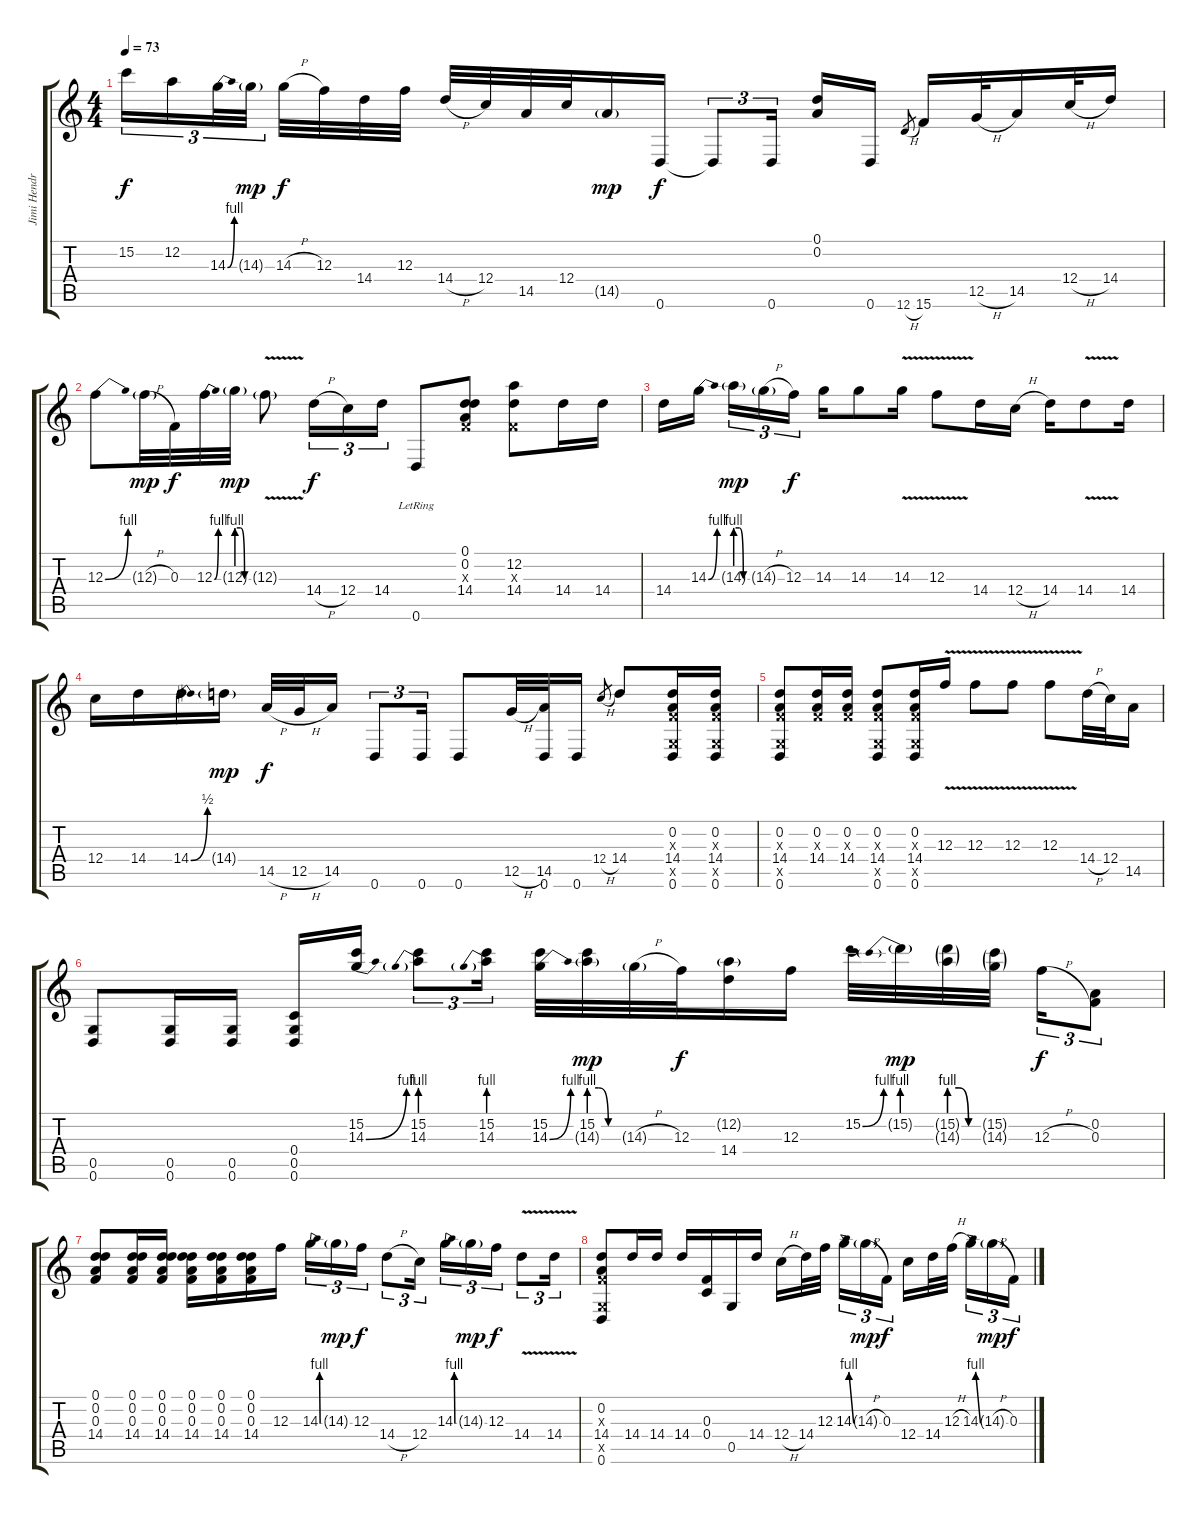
\track ("Jimi Hendrix" "Jimi Hendr") {instrument overdrivenguitar}
\staff {score tabs}
\tuning (D4 A3 F3 C3 G2 D2) {hide}
\ts (4 4)
\tempo 73
\clef g2
\ks c
15.2.16{tu (3 2) dy f} 12.2.16{tu (3 2)} 14.3{be (bend 0 0 60 4)}.32{tu (3 2)} 14.3{g}.32{tu (3 2) dy mp} 14.3{h}.32{dy f} 12.3.32 14.4.32 12.3.32 14.4{h}.32 12.4.32 14.5.32 12.4.32 14.5{g}.16{dy mp} 0.6.16{dy f} 0.6{t}.8{tu (3 2)} 0.6.16{tu (3 2)} (0.1 0.2).16 0.6.16 12.6{h}.8{gr} 15.6.16 12.5{h}.32 14.5.16 12.4{h}.32 14.4.16 |
12.3{be (bend 0 0 60 4)}.8 12.3{h g}.32{dy mp} 0.3.32{dy f} 12.3{be (bend 0 0 60 4)}.32 12.3{be (custom 0 4 20 4 40 0 60 0) g}.32{dy mp} 12.3{v g}.8 14.4{h}.16{tu (3 2) dy f} 12.4.16{tu (3 2)} 14.4.16{tu (3 2)} 0.6{lr}.8 (0.1 0.2 0.3{x} 14.4).8 (12.2 0.3{x} 14.4).8 14.4.16 14.4.16 |
14.4.16 14.3{be (bend 0 0 60 4)}.16 14.3{be (custom 0 4 20 4 40 0 60 0) g}.16{tu (3 2) dy mp} 14.3{h g}.16{tu (3 2)} 12.3.16{tu (3 2) dy f} 14.3.16 14.3.8 14.3{v}.16 12.3{v}.8 14.4.16 12.4{h}.16 14.4.16 14.4{v}.8 14.4.16 |
12.4.16 14.4.16 14.4{be (bend 0 0 60 2)}.16 14.4{g}.16{dy mp} 14.5{h}.32{dy f} 12.5{h}.32 14.5.16 0.6.8{tu (3 2)} 0.6.16{tu (3 2)} 0.6.8 12.5{h}.32 (14.5 0.6).32 0.6.16 12.4{h}.8{gr} 14.4.8 (0.2 0.3{x} 14.4 0.5{x} 0.6).16 (0.2 0.3{x} 14.4 0.5{x} 0.6).16 |
(0.2 0.3{x} 14.4 0.5{x} 0.6).8 (0.2 0.3{x} 14.4).16 (0.2 0.3{x} 14.4).16 (0.2 0.3{x} 14.4 0.5{x} 0.6).8 (0.2 0.3{x} 14.4 0.5{x} 0.6).16 12.3{v}.16 12.3{v}.8 12.3{v}.8 12.3{v}.8 14.4{h}.32 12.4.32 14.5.16 |
(0.5 0.6).8 (0.5 0.6).16 (0.5 0.6).16 (0.4 0.5 0.6).16 (15.2 14.3{be (bend 0 0 60 4)}).16 (15.2 14.3{be (prebend 0 4 60 4)}).8{tu (3 2)} (15.2 14.3{be (prebend 0 4 60 4)}).16{tu (3 2)} (15.2 14.3{be (bend 0 0 60 4)}).32 (15.2 14.3{be (custom 0 4 20 4 40 0 60 0) g}).32{dy mp} 14.3{h g}.32 12.3.32{dy f} (12.2{g} 14.4).16 12.3.16 15.2{be (bend 0 0 60 4)}.32 15.2{be (prebend 0 4 60 4) g}.32{dy mp} (15.2{be (custom 0 4 20 4 40 0 60 0) g} 14.3{be (custom 0 4 20 4 40 0 60 0) g}).32 (15.2{g} 14.3{g}).32 12.3{h}.16{tu (3 2) dy f} (0.2 0.3).8{tu (3 2)} |
(0.1 0.2 0.3 14.4).8 (0.1 0.2 0.3 14.4).16 (0.1 0.2 0.3 14.4).16 (0.1 0.2 0.3 14.4).16 (0.1 0.2 0.3 14.4).16 (0.1 0.2 0.3 14.4).16 12.3.16 14.3{be (bend 0 0 60 4)}.16{tu (3 2)} 14.3{g}.16{tu (3 2) dy mp} 12.3.16{tu (3 2) dy f} 14.4{h}.8{tu (3 2)} 12.4.16{tu (3 2)} 14.3{be (bend 0 0 60 4)}.16{tu (3 2)} 14.3{g}.16{tu (3 2) dy mp} 12.3.16{tu (3 2) dy f} 14.4{v}.8{tu (3 2)} 14.4{v}.16{tu (3 2)} |
(0.2 0.3{x} 14.4 0.5{x} 0.6).8 14.4.16 14.4.16 14.4.16 (0.3 0.4).16 0.5.16 14.4.16 12.4{h}.16 14.4.32 12.3.32 14.3{be (bend 0 0 60 4)}.16{tu (3 2)} 14.3{h g}.16{tu (3 2) dy mp} 0.3.16{tu (3 2) dy f} 12.4.16 14.4.32 12.3{h}.32 14.3{be (bend 0 0 60 4)}.16{tu (3 2)} 14.3{h g}.16{tu (3 2) dy mp} 0.3.16{tu (3 2) dy f}
